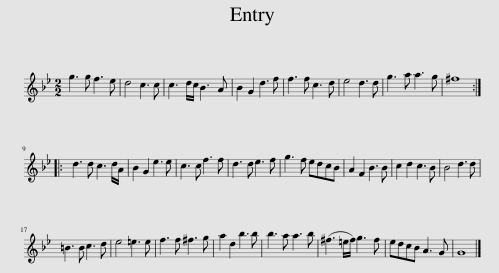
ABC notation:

X:1
L:1/8
M:2/2
I:linebreak $
K:Gmin
V:1 treble
V:1
 g3 g f3 e | d4 c3 c | c3 d/c/ B3 A | B2 G2 d3 f | f3 f c3 d | %5
 e4 d3 d | g3 a a3 g | ^f8 ::$ d3 d c3 d/A/ | B2 G2 e3 e | %10
 c3 c f3 f | d3 d e3 f | g3 f edcB | A2 F2 B3 B | c2 d2 c3 B | %15
 B4 d3 d |$ =B3 B c3 d | e4 =e3 e | f3 f ^f3 g | a2 d2 b3 b | %20
 b3 a a3 b | (^f3 =e/f/) g3 f | edcB A3 G | G8 |] %24
